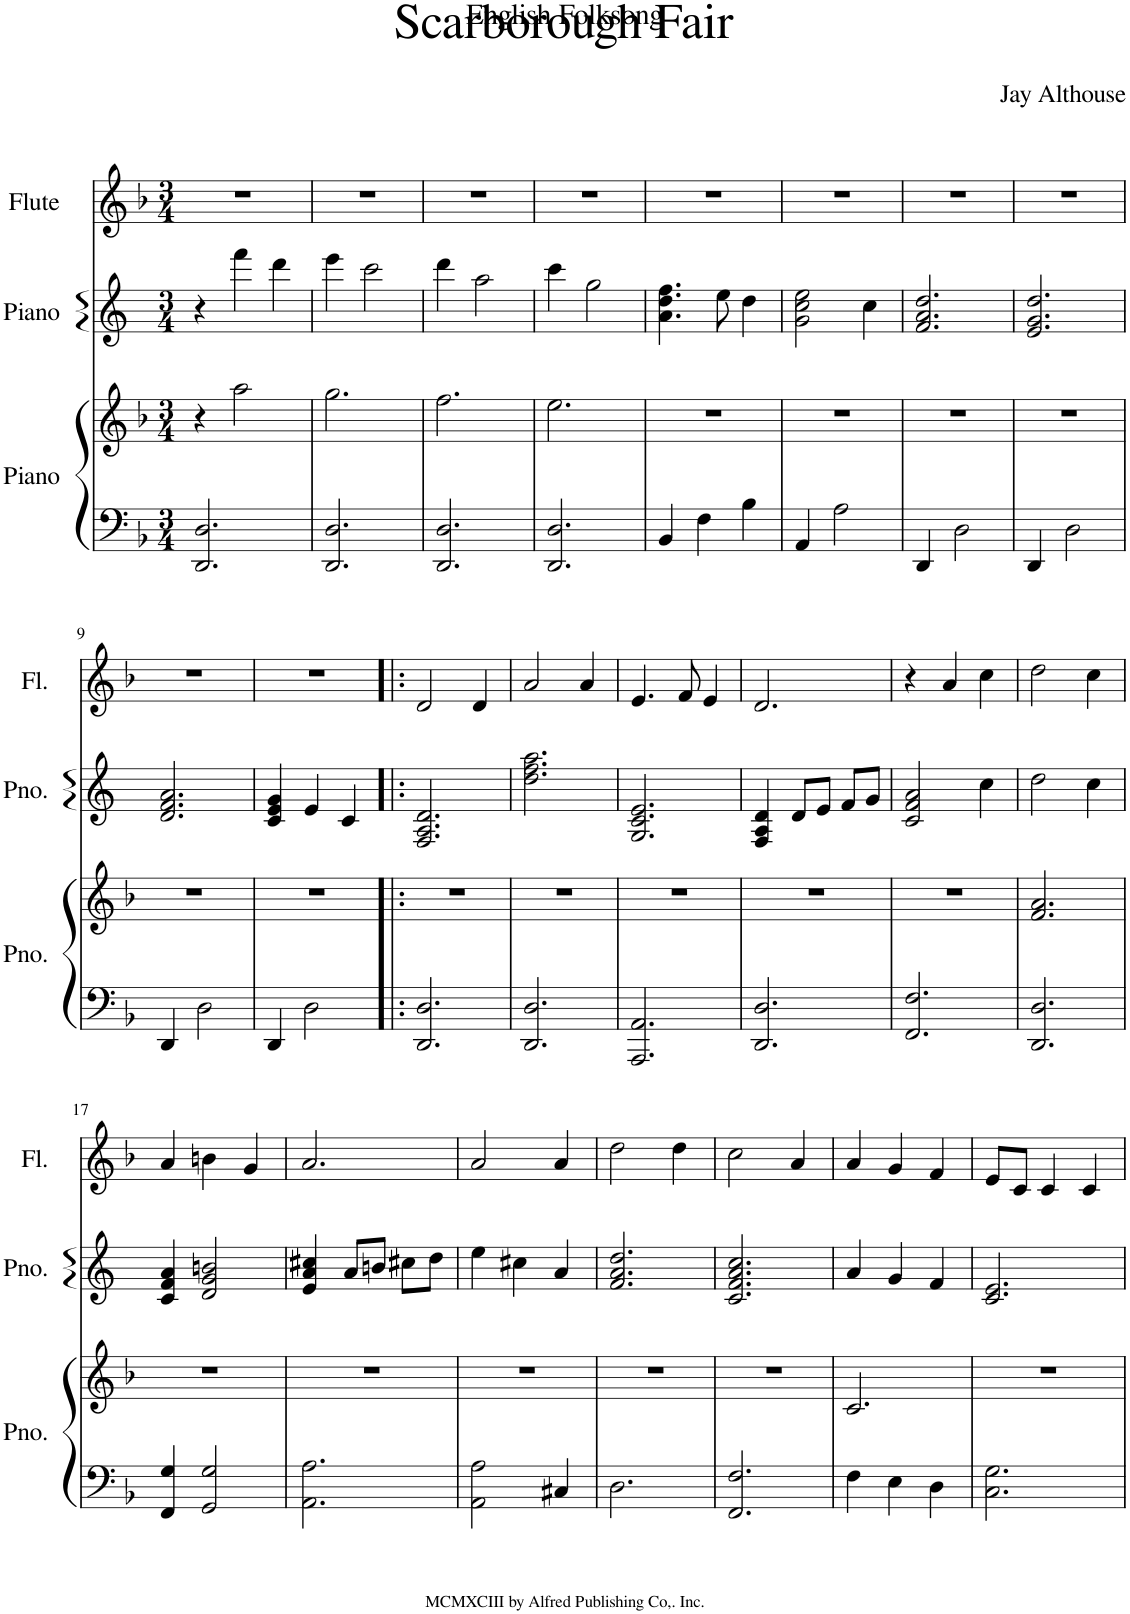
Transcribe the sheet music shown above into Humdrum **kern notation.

**kern	**kern	**kern	**kern
*part3	*part3	*part2	*part1
*staff4	*staff3	*staff2	*staff1
*I"Piano	*	*I"Piano	*I"Flute
*I'Pno.	*	*I'Pno.	*I'Fl.
*clefF4	*clefG2	*clefG2	*clefG2
*k[b-]	*k[b-]	*k[]	*k[b-]
*M3/4	*M3/4	*M3/4	*M3/4
=1	=1	=1	=1
2.DD/ 2.D/	4r	4r	2.r
.	2aa\	4fff\	.
.	.	4ddd\	.
=2	=2	=2	=2
2.DD/ 2.D/	2.gg\	4eee\	2.r
.	.	2ccc\	.
=3	=3	=3	=3
2.DD/ 2.D/	2.ff\	4ddd\	2.r
.	.	2aa\	.
=4	=4	=4	=4
2.DD/ 2.D/	2.ee\	4ccc\	2.r
.	.	2gg\	.
=5	=5	=5	=5
4BB-/	2.r	4.a\ 4.dd\ 4.ff\	2.r
4F\	.	.	.
.	.	8ee\	.
4B-\	.	4dd\	.
=6	=6	=6	=6
4AA/	2.r	2g\ 2cc\ 2ee\	2.r
2A\	.	.	.
.	.	4cc\	.
=7	=7	=7	=7
4DD/	2.r	2.f/ 2.a/ 2.dd/	2.r
2D\	.	.	.
=8	=8	=8	=8
4DD/	2.r	2.e/ 2.g/ 2.dd/	2.r
2D\	.	.	.
!!LO:LB:g=z
=9	=9	=9	=9
4DD/	2.r	2.d/ 2.f/ 2.a/	2.r
2D\	.	.	.
=10	=10	=10	=10
4DD/	2.r	4c/ 4e/ 4g/	2.r
2D\	.	4e/	.
.	.	4c/	.
=11!|:	=11!|:	=11!|:	=11!|:
2.DD/ 2.D/	2.r	2.F/ 2.A/ 2.d/	2d/
.	.	.	4d/
=12	=12	=12	=12
2.DD/ 2.D/	2.r	2.dd\ 2.ff\ 2.aa\	2a/
.	.	.	4a/
=13	=13	=13	=13
2.AAA/ 2.AA/	2.r	2.G/ 2.c/ 2.e/	4.e/
.	.	.	8f/
.	.	.	4e/
=14	=14	=14	=14
2.DD/ 2.D/	2.r	4F/ 4A/ 4d/	2.d/
.	.	8d/L	.
.	.	8e/J	.
.	.	8f/L	.
.	.	8g/J	.
=15	=15	=15	=15
2.FF/ 2.F/	2.r	2c/ 2f/ 2a/	4r
.	.	.	4a/
.	.	4cc\	4cc\
=16	=16	=16	=16
2.DD/ 2.D/	2.f/ 2.a/	2dd\	2dd\
.	.	4cc\	4cc\
!!LO:LB:g=z
=17	=17	=17	=17
4FF/ 4G/	2.r	4c/ 4f/ 4a/	4a/
2GG/ 2G/	.	2d/ 2g/ 2bn/	4bn\
.	.	.	4g/
=18	=18	=18	=18
2.AA\ 2.A\	2.r	4e/ 4a/ 4cc#X/	2.a/
.	.	8a/L	.
.	.	8bn/J	.
.	.	8cc#X\L	.
.	.	8dd\J	.
=19	=19	=19	=19
2AA\ 2A\	2.r	4ee\	2a/
.	.	4cc#X\	.
4C#X/	.	4a/	4a/
=20	=20	=20	=20
2.D\	2.r	2.f/ 2.a/ 2.dd/	2dd\
.	.	.	4dd\
=21	=21	=21	=21
2.FF/ 2.F/	2.r	2.c/ 2.f/ 2.a/ 2.cc/	2cc\
.	.	.	4a/
=22	=22	=22	=22
4F\	2.c/	4a/	4a/
4E\	.	4g/	4g/
4D\	.	4f/	4f/
=23	=23	=23	=23
2.C\ 2.G\	2.r	2.c/ 2.e/	8e/L
.	.	.	8c/J
.	.	.	4c/
.	.	.	4c/
=	=	=	=
*-	*-	*-	*-
